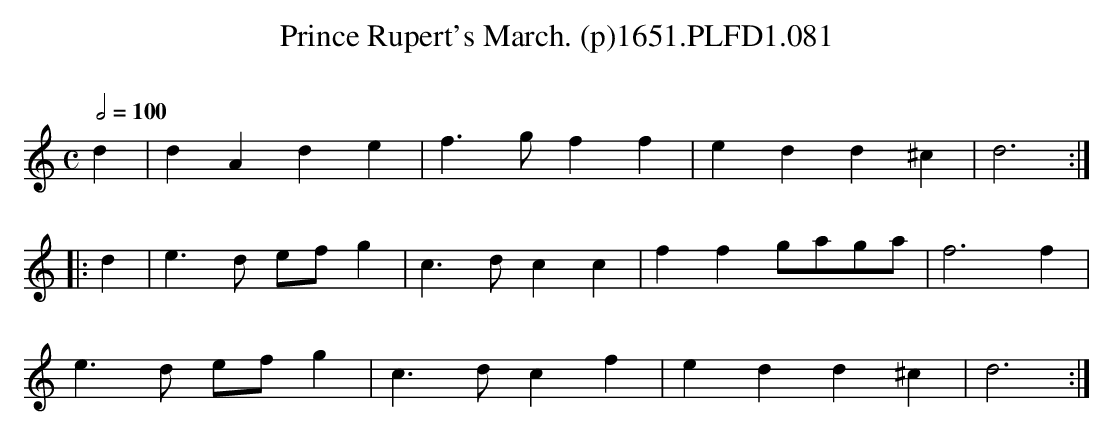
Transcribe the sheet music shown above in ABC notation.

X:1
T:Prince Rupert's March. (p)1651.PLFD1.081
M:C
L:1/8
Q:1/2=100
O:
K:Ddor
d2|d2A2 d2 e2|f3 g f2 f2|e2 d2 d2 ^c2|d6:|
|:d2|e3 d ef g2|c3 d c2 c2|f2 f2 gaga|f6 f2|
e3 d ef g2|c3 d c2 f2|e2 d2 d2 ^c2|d6:|
